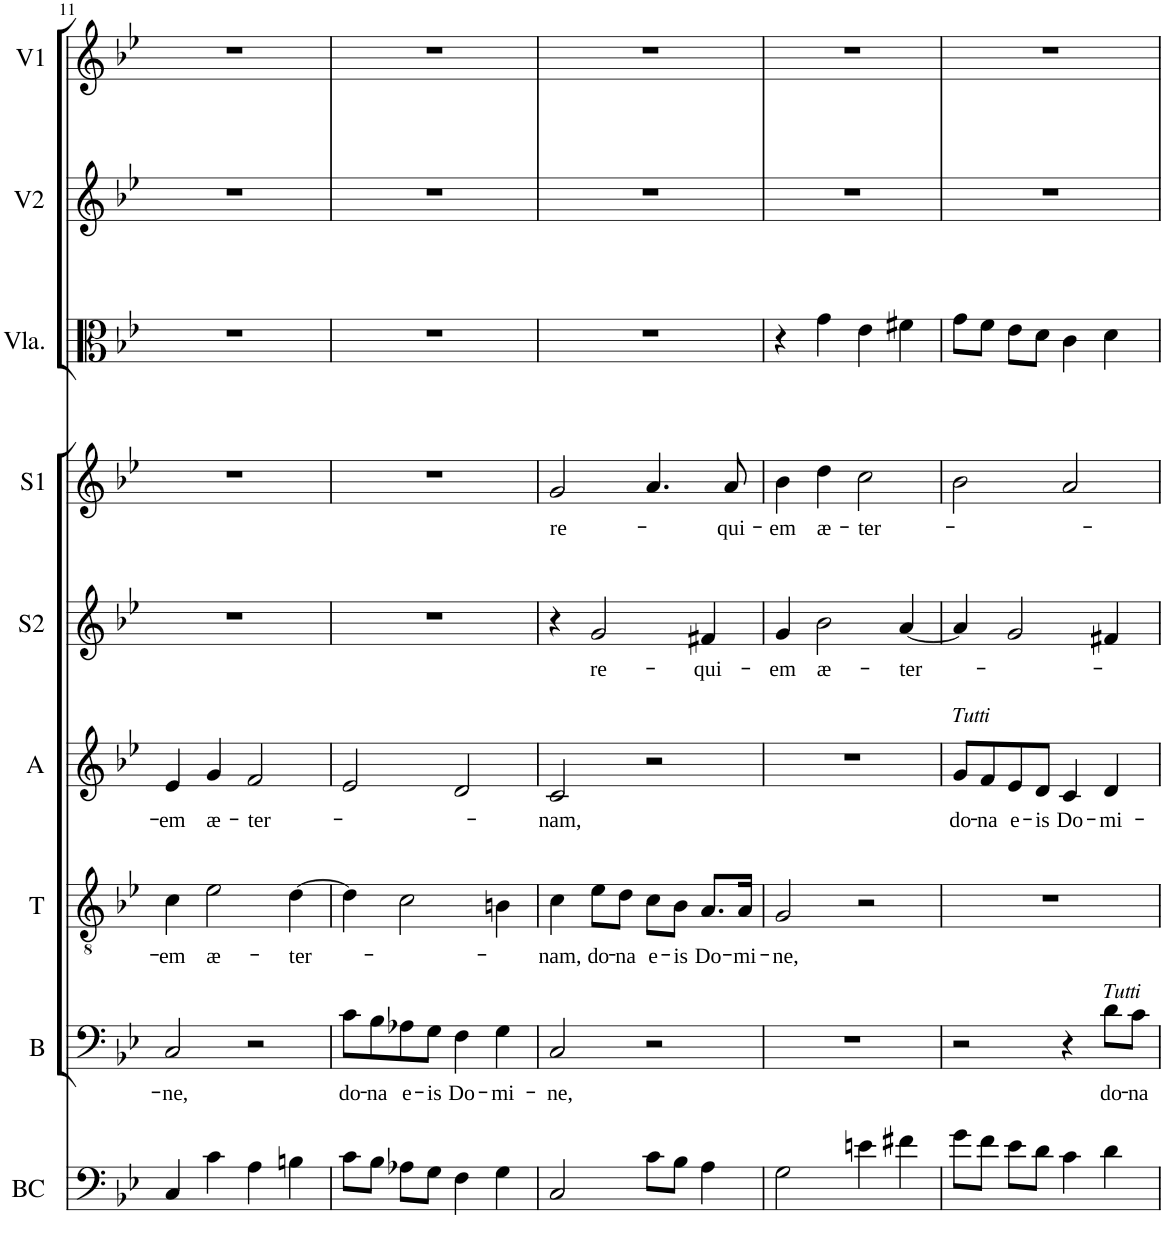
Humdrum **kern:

**kern	**kern	**text	**kern	**text	**kern	**text	**kern	**text	**kern	**text	**kern	**kern	**kern
*part9	*part8	*part8	*part7	*part7	*part6	*part6	*part5	*part5	*part4	*part4	*part3	*part2	*part1
*staff9	*staff8	*staff8	*staff7	*staff7	*staff6	*staff6	*staff5	*staff5	*staff4	*staff4	*staff3	*staff2	*staff1
*I"Fondau	*I"Basso	*	*I"Tenore	*	*I"Alto	*	*I"Soprano  II	*	*I"Soprano  I	*	*I"Viola	*I"Violin  II	*I"Violin  I
*	*I'B	*	*I'T	*	*I'A	*	*I'S2	*	*I'S1	*	*I'Vla.	*I'V2	*I'V1
!!LO:PB:g=z
*clefF4	*clefF4	*	*clefC4	*	*clefC3	*	*clefC1	*	*clefC1	*	*clefC3	*clefG2	*clefG2
*k[b-e-]	*k[b-e-]	*	*k[b-e-]	*	*k[b-e-]	*	*k[b-e-]	*	*k[b-e-]	*	*k[b-e-]	*k[b-e-]	*k[b-e-]
*B-:	*B-:	*	*B-:	*	*B-:	*	*B-:	*	*B-:	*	*B-:	*B-:	*B-:
*M4/4	*M4/4	*	*M4/4	*	*M4/4	*	*M4/4	*	*M4/4	*	*M4/4	*M4/4	*M4/4
*met(c)	*met(c)	*	*met(c)	*	*met(c)	*	*met(c)	*	*met(c)	*	*met(c)	*met(c)	*met(c)
=11	=11	=11	=11	=11	=11	=11	=11	=11	=11	=11	=11	=11	=11
!	!	!LO:LY:b	!	!LO:LY:b	!	!LO:LY:b	!	!	!	!	!	!	!
4C/	2C/	-ne,	4c\	-em	4e-/	-em	1r	.	1r	.	1r	1r	1r
!	!	!	!	!LO:LY:b	!	!LO:LY:b	!	!	!	!	!	!	!
4c\	.	.	2e-\	æ-	4g/	æ-	.	.	.	.	.	.	.
!	!	!	!	!	!	!LO:LY:b	!	!	!	!	!	!	!
4A\	2r	.	.	.	2f/	-ter-	.	.	.	.	.	.	.
!	!	!	!	!LO:LY:b	!	!	!	!	!	!	!	!	!
4Bn\	.	.	[4d\	-ter-	.	.	.	.	.	.	.	.	.
=12	=12	=12	=12	=12	=12	=12	=12	=12	=12	=12	=12	=12	=12
!	!	!LO:LY:b	!	!	!	!	!	!	!	!	!	!	!
8c\L	8c\L	do-	4d\]	.	2e-/	.	1r	.	1r	.	1r	1r	1r
!	!	!LO:LY:b	!	!	!	!	!	!	!	!	!	!	!
8B-\J	8B-\	-na	.	.	.	.	.	.	.	.	.	.	.
!	!	!LO:LY:b	!	!	!	!	!	!	!	!	!	!	!
8A-X\L	8A-X\	e-	2c\	.	.	.	.	.	.	.	.	.	.
!	!	!LO:LY:b	!	!	!	!	!	!	!	!	!	!	!
8G\J	8G\J	-is	.	.	.	.	.	.	.	.	.	.	.
!	!	!LO:LY:b	!	!	!	!	!	!	!	!	!	!	!
4F\	4F\	Do-	.	.	2d/	.	.	.	.	.	.	.	.
!	!	!LO:LY:b	!	!	!	!	!	!	!	!	!	!	!
4G\	4G\	-mi-	4Bn\	.	.	.	.	.	.	.	.	.	.
=13	=13	=13	=13	=13	=13	=13	=13	=13	=13	=13	=13	=13	=13
!	!	!LO:LY:b	!	!LO:LY:b	!	!LO:LY:b	!	!	!	!LO:LY:b	!	!	!
2C/	2C/	-ne,	4c\	-nam,	2c/	-nam,	4r	.	2g/	re-	1r	1r	1r
!	!	!	!	!LO:LY:b	!	!	!	!LO:LY:b	!	!	!	!	!
.	.	.	8e-\L	do-	.	.	2g/	re-	.	.	.	.	.
!	!	!	!	!LO:LY:b	!	!	!	!	!	!	!	!	!
.	.	.	8d\J	-na	.	.	.	.	.	.	.	.	.
!	!	!	!	!LO:LY:b	!	!	!	!	!	!	!	!	!
8c\L	2r	.	8c\L	e-	2r	.	.	.	4.a/	.	.	.	.
!	!	!	!	!LO:LY:b	!	!	!	!	!	!	!	!	!
8B-\J	.	.	8B-\J	-is	.	.	.	.	.	.	.	.	.
!	!	!	!	!LO:LY:b	!	!	!	!LO:LY:b	!	!	!	!	!
4A\	.	.	8.A/L	Do-	.	.	4f#X/	-qui-	.	.	.	.	.
!	!	!	!	!	!	!	!	!	!	!LO:LY:b	!	!	!
.	.	.	.	.	.	.	.	.	8a/	-qui-	.	.	.
!	!	!	!	!LO:LY:b	!	!	!	!	!	!	!	!	!
.	.	.	16A/Jk	-mi-	.	.	.	.	.	.	.	.	.
=14	=14	=14	=14	=14	=14	=14	=14	=14	=14	=14	=14	=14	=14
!	!	!	!	!LO:LY:b	!	!	!	!LO:LY:b	!	!LO:LY:b	!	!	!
2G\	1r	.	2G/	-ne,	1r	.	4g/	-em	4b-\	-em	4r	1r	1r
!	!	!	!	!	!	!	!	!LO:LY:b	!	!LO:LY:b	!	!	!
.	.	.	.	.	.	.	2b-\	æ-	4dd\	æ-	4g\	.	.
!	!	!	!	!	!	!	!	!	!	!LO:LY:b	!	!	!
4en\	.	.	2r	.	.	.	.	.	2cc\	-ter-	4e-\	.	.
!	!	!	!	!	!	!	!	!LO:LY:b	!	!	!	!	!
4f#X\	.	.	.	.	.	.	[4a/	-ter-	.	.	4f#X\	.	.
=15	=15	=15	=15	=15	=15	=15	=15	=15	=15	=15	=15	=15	=15
!	!	!	!	!	!LO:TX:a:i:t=Tutti	!	!	!	!	!	!	!	!
!	!	!	!	!	!	!LO:LY:b	!	!	!	!	!	!	!
8g\L	2r	.	1r	.	8g/L	do-	4a/]	.	2b-\	.	8g\L	1r	1r
!	!	!	!	!	!	!LO:LY:b	!	!	!	!	!	!	!
8f\J	.	.	.	.	8f/	-na	.	.	.	.	8f\J	.	.
!	!	!	!	!	!	!LO:LY:b	!	!	!	!	!	!	!
8e-\L	.	.	.	.	8e-/	e-	2g/	.	.	.	8e-\L	.	.
!	!	!	!	!	!	!LO:LY:b	!	!	!	!	!	!	!
8d\J	.	.	.	.	8d/J	-is	.	.	.	.	8d\J	.	.
!	!	!	!	!	!	!LO:LY:b	!	!	!	!	!	!	!
4c\	4r	.	.	.	4c/	Do-	.	.	2a/	.	4c\	.	.
!	!LO:TX:a:i:t=Tutti	!	!	!	!	!	!	!	!	!	!	!	!
!	!	!LO:LY:b	!	!	!	!LO:LY:b	!	!	!	!	!	!	!
4d\	8d\L	do-	.	.	4d/	-mi-	4f#X/	.	.	.	4d\	.	.
!	!	!LO:LY:b	!	!	!	!	!	!	!	!	!	!	!
.	8c\J	-na	.	.	.	.	.	.	.	.	.	.	.
=	=	=	=	=	=	=	=	=	=	=	=	=	=
*-	*-	*-	*-	*-	*-	*-	*-	*-	*-	*-	*-	*-	*-
